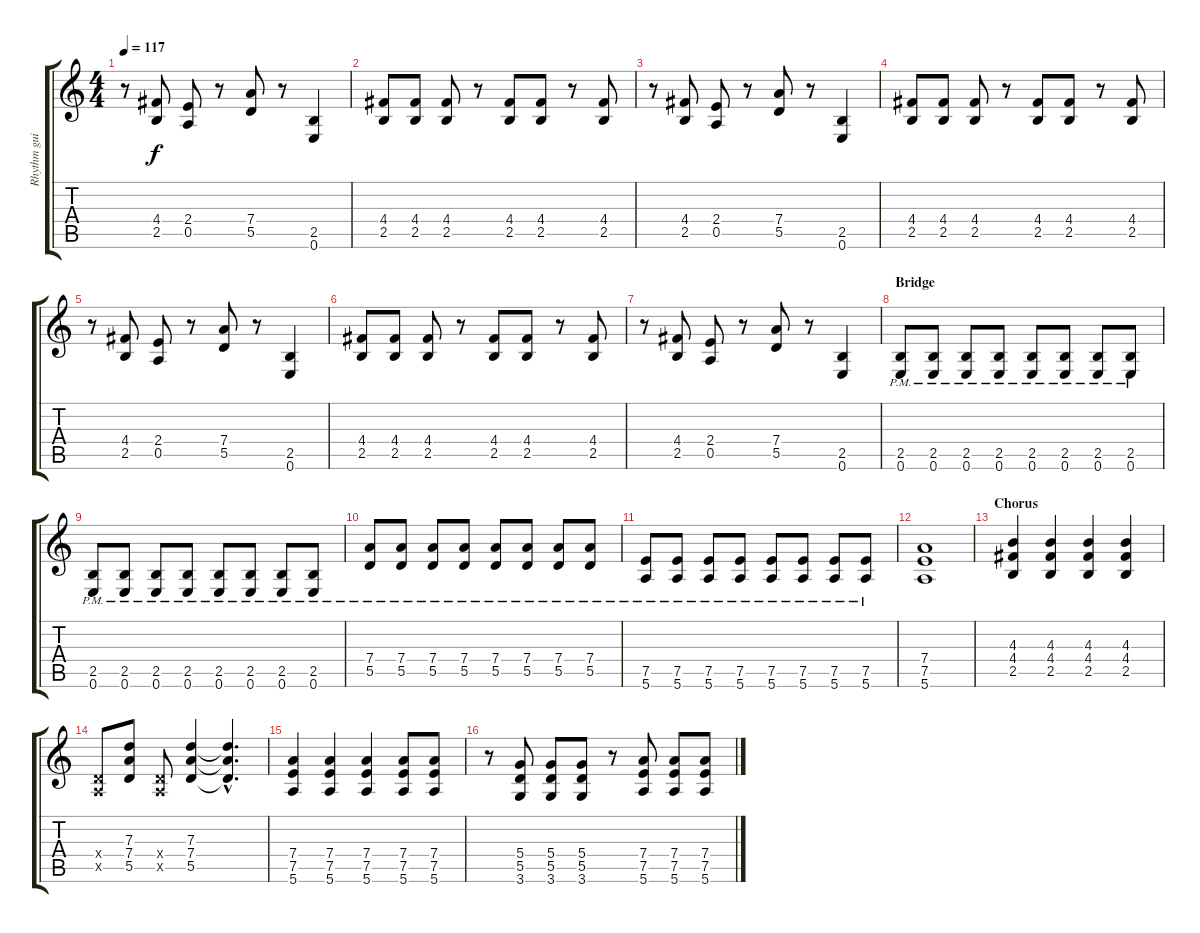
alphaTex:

\track ("Rhythm guitar" "Rhythm gui") {instrument distortionguitar}
\staff {score tabs}
\tuning (E4 B3 G3 D3 A2 E2) {hide}
\ts (4 4)
\tempo 117
\clef g2
\ks c
r.8{dy f} (4.4 2.5).8 (2.4 0.5).8 r.8 (7.4 5.5).8 r.8 (2.5 0.6).4 |
(4.4 2.5).8 (4.4 2.5).8 (4.4 2.5).8 r.8 (4.4 2.5).8 (4.4 2.5).8 r.8 (4.4 2.5).8 |
r.8 (4.4 2.5).8 (2.4 0.5).8 r.8 (7.4 5.5).8 r.8 (2.5 0.6).4 |
(4.4 2.5).8 (4.4 2.5).8 (4.4 2.5).8 r.8 (4.4 2.5).8 (4.4 2.5).8 r.8 (4.4 2.5).8 |
r.8 (4.4 2.5).8 (2.4 0.5).8 r.8 (7.4 5.5).8 r.8 (2.5 0.6).4 |
(4.4 2.5).8 (4.4 2.5).8 (4.4 2.5).8 r.8 (4.4 2.5).8 (4.4 2.5).8 r.8 (4.4 2.5).8 |
r.8 (4.4 2.5).8 (2.4 0.5).8 r.8 (7.4 5.5).8 r.8 (2.5 0.6).4 |
\section ("" "Bridge")
(2.5{pm} 0.6{pm}).8 (2.5{pm} 0.6{pm}).8 (2.5{pm} 0.6{pm}).8 (2.5{pm} 0.6{pm}).8 (2.5{pm} 0.6{pm}).8 (2.5{pm} 0.6{pm}).8 (2.5{pm} 0.6{pm}).8 (2.5{pm} 0.6{pm}).8 |
(2.5{pm} 0.6{pm}).8 (2.5{pm} 0.6{pm}).8 (2.5{pm} 0.6{pm}).8 (2.5{pm} 0.6{pm}).8 (2.5{pm} 0.6{pm}).8 (2.5{pm} 0.6{pm}).8 (2.5{pm} 0.6{pm}).8 (2.5{pm} 0.6{pm}).8 |
(7.4{pm} 5.5{pm}).8 (7.4{pm} 5.5{pm}).8 (7.4{pm} 5.5{pm}).8 (7.4{pm} 5.5{pm}).8 (7.4{pm} 5.5{pm}).8 (7.4{pm} 5.5{pm}).8 (7.4{pm} 5.5{pm}).8 (7.4{pm} 5.5{pm}).8 |
(7.5{pm} 5.6{pm}).8 (7.5{pm} 5.6{pm}).8 (7.5{pm} 5.6{pm}).8 (7.5{pm} 5.6{pm}).8 (7.5{pm} 5.6{pm}).8 (7.5{pm} 5.6{pm}).8 (7.5{pm} 5.6{pm}).8 (7.5{pm} 5.6{pm}).8 |
(7.4 7.5 5.6).1 |
\section ("" "Chorus")
(4.3 4.4 2.5).4 (4.3 4.4 2.5).4 (4.3 4.4 2.5).4 (4.3 4.4 2.5).4 |
(0.4{x} 0.5{x}).8 (7.3 7.4 5.5).8 (0.4{x} 0.5{x}).8 (7.3 7.4 5.5).4 (7.3{hac t} 7.4{hac t} 5.5{hac t}).4{d} |
(7.4 7.5 5.6).4 (7.4 7.5 5.6).4 (7.4 7.5 5.6).4 (7.4 7.5 5.6).8 (7.4 7.5 5.6).8 |
r.8 (5.4 5.5 3.6).8 (5.4 5.5 3.6).8 (5.4 5.5 3.6).8 r.8 (7.4 7.5 5.6).8 (7.4 7.5 5.6).8 (7.4 7.5 5.6).8
